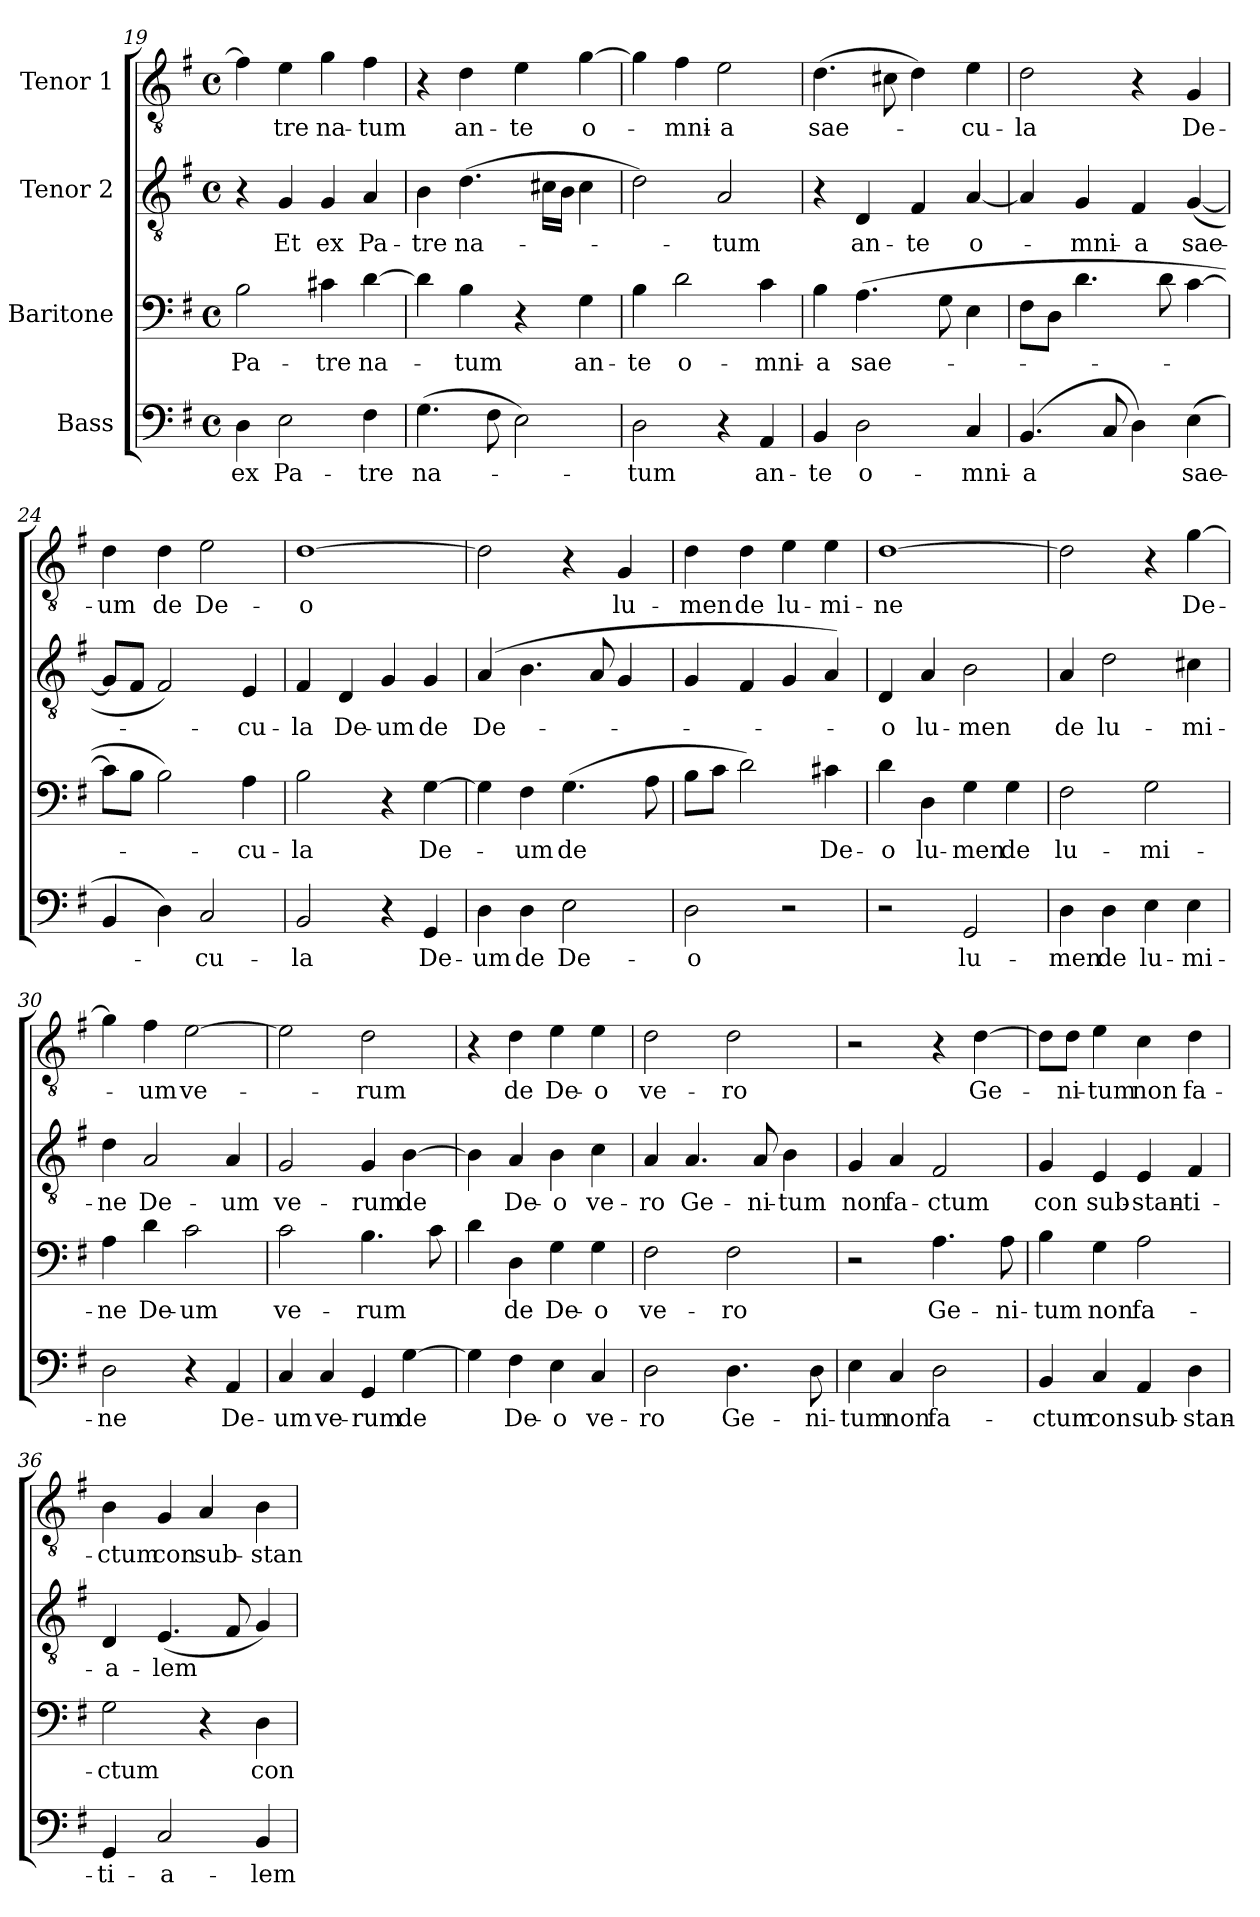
**kern	**text	**kern	**text	**kern	**text	**kern	**text
*part4	*part4	*part3	*part3	*part2	*part2	*part1	*part1
*staff4	*staff4	*staff3	*staff3	*staff2	*staff2	*staff1	*staff1
*I"Bass	*	*I"Baritone	*	*I"Tenor 2	*	*I"Tenor 1	*
!!LO:LB:g=z
*clefF4	*	*clefF4	*	*clefGv2	*	*clefGv2	*
*k[f#]	*	*k[f#]	*	*k[f#]	*	*k[f#]	*
*G:	*	*G:	*	*G:	*	*G:	*
*M4/4	*	*M4/4	*	*M4/4	*	*M4/4	*
*met(c)	*	*met(c)	*	*met(c)	*	*met(c)	*
=19	=19	=19	=19	=19	=19	=19	=19
4D\	ex	2B\	Pa-	4r	.	4f#\]	.
2E\	Pa-	.	.	4G/	Et	4e\	-tre
.	.	4c#X\	-tre	4G/	ex	4g\	na-
4F#\	-tre	[4d\	na-	4A/	Pa-	4f#\	-tum
=20	=20	=20	=20	=20	=20	=20	=20
(4.G\	na-	4d\]	.	4B\	-tre	4r	.
.	.	4B\	-tum	(4.d\	na-	4d\	an-
8F#\	.	.	.	.	.	.	.
2E\)	.	4r	.	.	.	4e\	-te
.	.	.	.	16c#X\LL	.	.	.
.	.	.	.	16B\JJ	.	.	.
.	.	4G\	an-	4c#\	.	[4g\	o-
=21	=21	=21	=21	=21	=21	=21	=21
2D\	-tum	4B\	-te	2d\)	.	4g\]	.
.	.	2d\	o-	.	.	4f#\	-mni-
4r	.	.	.	2A/	-tum	2e\	-a
4AA/	an-	4c\	-mni-	.	.	.	.
=22	=22	=22	=22	=22	=22	=22	=22
4BB/	-te	4B\	-a	4r	.	(4.d\	sae-
2D\	o-	(4.A\	sae-	4D/	an-	.	.
.	.	.	.	.	.	8c#X\	.
.	.	.	.	4F#/	-te	4d\)	.
.	.	8G\	.	.	.	.	.
4C/	-mni-	4E\	.	[4A/	o-	4e\	-cu-
=23	=23	=23	=23	=23	=23	=23	=23
(4.BB/	-a	8F#\L	.	4A/]	.	2d\	-la
.	.	8D\J	.	.	.	.	.
.	.	4.d\	.	4G/	-mni-	.	.
8C/	.	.	.	.	.	.	.
4D\)	.	.	.	4F#/	-a	4r	.
.	.	8d\	.	.	.	.	.
(4E\	sae-	[4c\	.	([4G/	sae-	4G/	De-
=24	=24	=24	=24	=24	=24	=24	=24
4BB/	.	8c\L]	.	8G/L]	.	4d\	-um
.	.	8B\J	.	8F#/J	.	.	.
4D\)	.	2B\)	.	2F#/)	.	4d\	de
2C/	-cu-	.	.	.	.	2e\	De-
.	.	4A\	-cu-	4E/	-cu-	.	.
!!LO:LB:g=z
=25	=25	=25	=25	=25	=25	=25	=25
2BB/	-la	2B\	-la	4F#/	-la	[1d	-o
.	.	.	.	4D/	De-	.	.
4r	.	4r	.	4G/	-um	.	.
4GG/	De-	[4G\	De-	4G/	de	.	.
=26	=26	=26	=26	=26	=26	=26	=26
4D\	-um	4G\]	.	(4A/	De-	2d\]	.
4D\	de	4F#\	-um	4.B\	.	.	.
2E\	De-	(4.G\	de	.	.	4r	.
.	.	.	.	8A/	.	.	.
.	.	.	.	4G/	.	4G/	lu-
.	.	8A\	.	.	.	.	.
=27	=27	=27	=27	=27	=27	=27	=27
2D\	-o	8B\L	.	4G/	.	4d\	-men
.	.	8c\J	.	.	.	.	.
.	.	2d\)	.	4F#/	.	4d\	de
2r	.	.	.	4G/	.	4e\	lu-
.	.	4c#X\	De-	4A/)	.	4e\	-mi-
=28	=28	=28	=28	=28	=28	=28	=28
2r	.	4d\	-o	4D/	-o	[1d	-ne
.	.	4D\	lu-	4A/	lu-	.	.
2GG/	lu-	4G\	-men	2B\	-men	.	.
.	.	4G\	de	.	.	.	.
=29	=29	=29	=29	=29	=29	=29	=29
4D\	-men	2F#\	lu-	4A/	de	2d\]	.
4D\	de	.	.	2d\	lu-	.	.
4E\	lu-	2G\	-mi-	.	.	4r	.
4E\	-mi-	.	.	4c#X\	-mi-	[4g\	De-
=30	=30	=30	=30	=30	=30	=30	=30
2D\	-ne	4A\	-ne	4d\	-ne	4g\]	.
.	.	4d\	De-	2A/	De-	4f#\	-um
4r	.	2c\	-um	.	.	[2e\	ve-
4AA/	De-	.	.	4A/	-um	.	.
!!LO:PB:g=z
=31	=31	=31	=31	=31	=31	=31	=31
4C/	-um	2c\	ve-	2G/	ve-	2e\]	.
4C/	ve-	.	.	.	.	.	.
4GG/	-rum	4.B\	-rum	4G/	-rum	2d\	-rum
[4G\	de	.	.	[4B\	de	.	.
.	.	8c\	.	.	.	.	.
=32	=32	=32	=32	=32	=32	=32	=32
4G\]	.	4d\	.	4B\]	.	4r	.
4F#\	De-	4D\	de	4A/	De-	4d\	de
4E\	-o	4G\	De-	4B\	-o	4e\	De-
4C/	ve-	4G\	-o	4c\	ve-	4e\	-o
=33	=33	=33	=33	=33	=33	=33	=33
2D\	-ro	2F#\	ve-	4A/	-ro	2d\	ve-
.	.	.	.	4.A/	Ge-	.	.
4.D\	Ge-	2F#\	-ro	.	.	2d\	-ro
.	.	.	.	8A/	-ni-	.	.
.	.	.	.	4B\	-tum	.	.
8D\	-ni-	.	.	.	.	.	.
=34	=34	=34	=34	=34	=34	=34	=34
4E\	-tum	2r	.	4G/	non	2r	.
4C/	non	.	.	4A/	fa-	.	.
2D\	fa-	4.A\	Ge-	2F#/	-ctum	4r	.
.	.	.	.	.	.	[4d\	Ge-
.	.	8A\	-ni-	.	.	.	.
=35	=35	=35	=35	=35	=35	=35	=35
4BB/	-ctum	4B\	-tum	4G/	con	8d\L]	.
.	.	.	.	.	.	8d\J	-ni-
4C/	con	4G\	non	4E/	sub-	4e\	-tum
4AA/	sub-	2A\	fa-	4E/	-stan-	4c\	non
4D\	-stan-	.	.	4F#/	-ti-	4d\	fa-
=36	=36	=36	=36	=36	=36	=36	=36
4GG/	-ti-	2G\	-ctum	4D/	-a-	4B\	-ctum
2C/	-a-	.	.	(4.E/	-lem	4G/	con
.	.	4r	.	.	.	4A/	sub-
.	.	.	.	8F#/	.	.	.
4BB/	-lem	4D\	con	4G/)	.	4B\	-stan-
=	=	=	=	=	=	=	=
*-	*-	*-	*-	*-	*-	*-	*-
